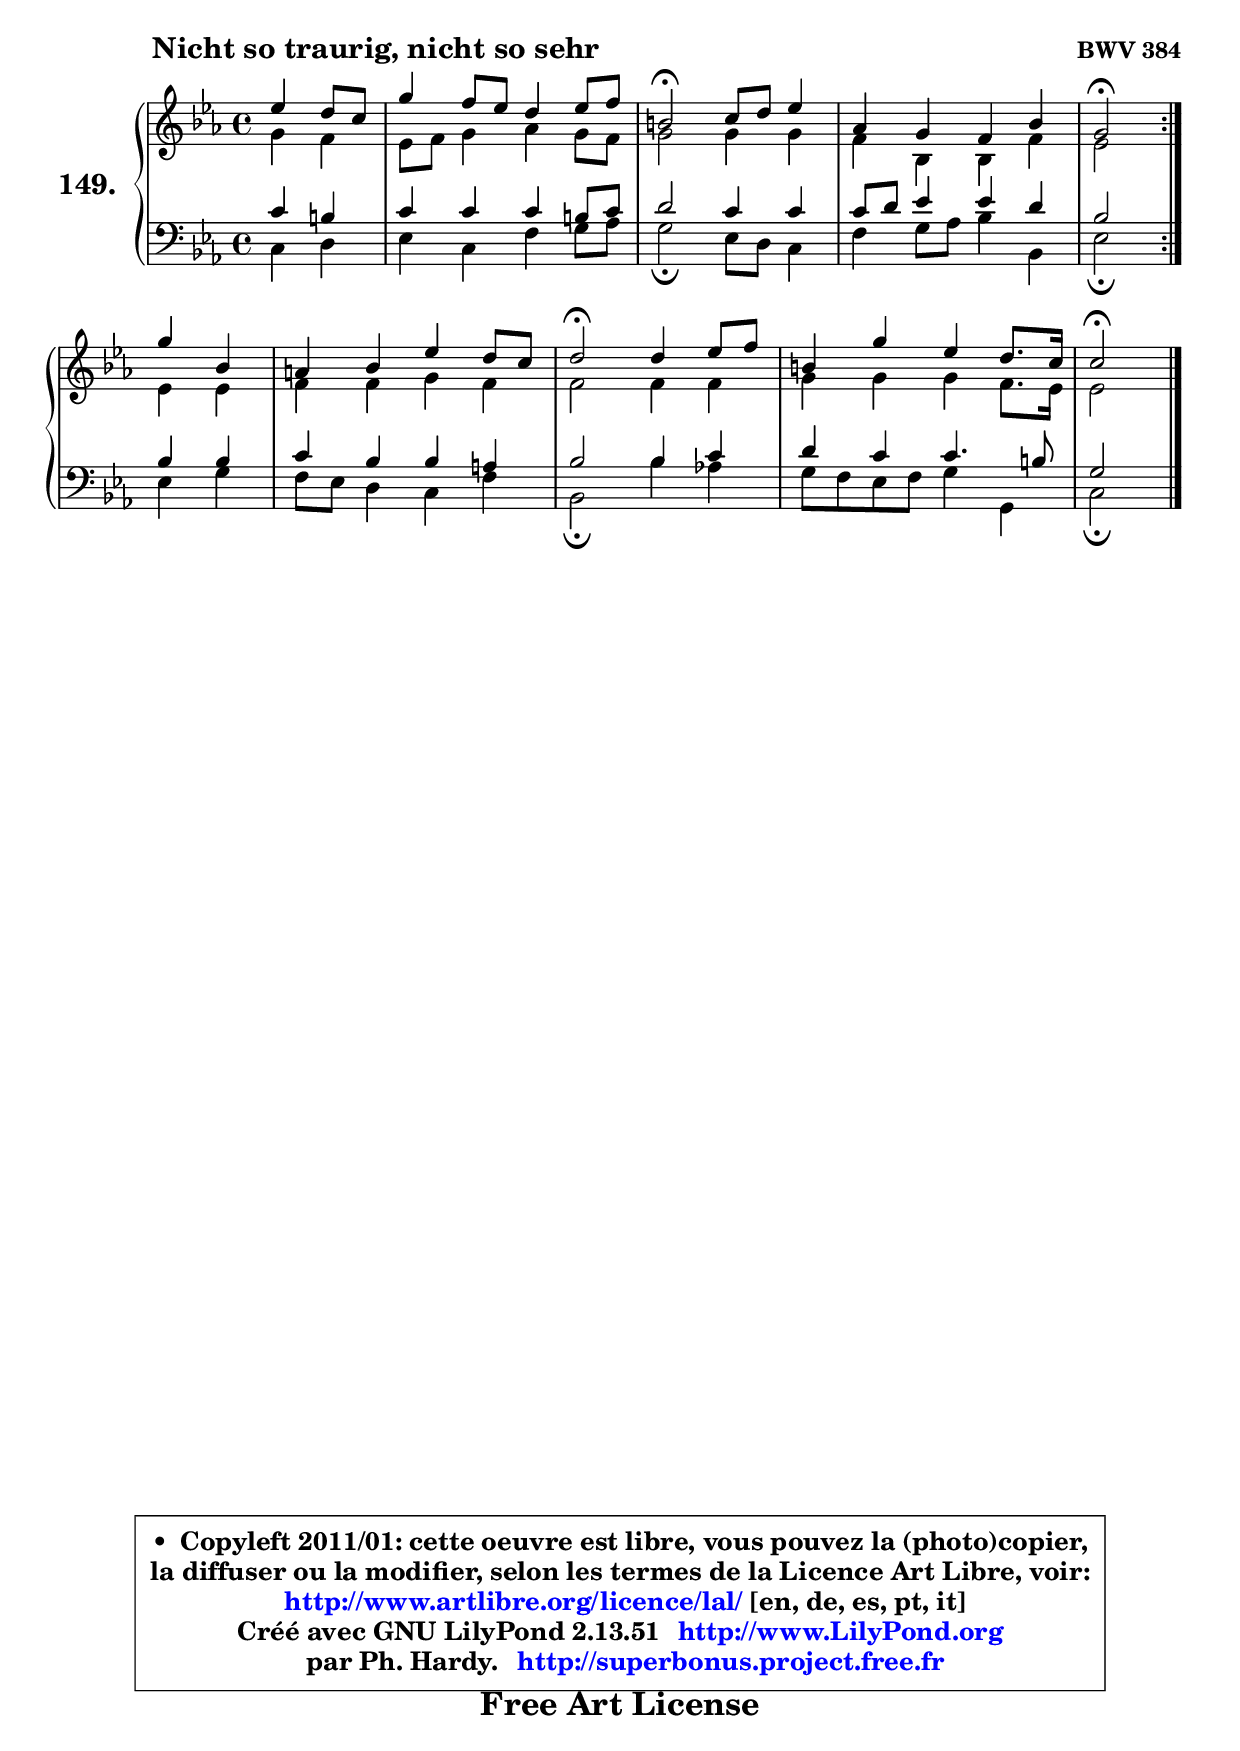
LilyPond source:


\version "2.13.51"

    \paper {
%	system-system-spacing #'padding = #0.1
%	score-system-spacing #'padding = #0.1
%	ragged-bottom = ##f
%	ragged-last-bottom = ##f
	}

    \header {
      opus = \markup { \bold "BWV 384" }
      piece = \markup { \hspace #9 \fontsize #2 \bold "Nicht so traurig, nicht so sehr" }
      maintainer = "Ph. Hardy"
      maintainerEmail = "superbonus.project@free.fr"
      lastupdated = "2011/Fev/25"
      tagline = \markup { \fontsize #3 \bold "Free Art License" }
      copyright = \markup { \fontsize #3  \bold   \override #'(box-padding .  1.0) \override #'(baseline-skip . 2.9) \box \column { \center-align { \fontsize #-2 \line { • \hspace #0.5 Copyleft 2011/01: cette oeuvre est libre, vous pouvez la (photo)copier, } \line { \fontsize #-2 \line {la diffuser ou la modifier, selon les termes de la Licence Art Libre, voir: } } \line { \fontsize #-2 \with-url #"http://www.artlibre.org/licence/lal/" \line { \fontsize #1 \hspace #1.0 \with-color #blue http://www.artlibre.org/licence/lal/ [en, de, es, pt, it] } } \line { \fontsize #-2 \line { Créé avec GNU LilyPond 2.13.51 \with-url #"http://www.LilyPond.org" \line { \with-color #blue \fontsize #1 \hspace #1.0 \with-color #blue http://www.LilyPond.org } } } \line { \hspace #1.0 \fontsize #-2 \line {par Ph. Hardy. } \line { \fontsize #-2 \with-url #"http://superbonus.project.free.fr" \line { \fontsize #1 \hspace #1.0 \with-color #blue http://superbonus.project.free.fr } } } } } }

	  }

  guidemidi = {
	\repeat volta 2 {
        r2 |
        R1 |
        \tempo 4 = 34 r2 \tempo 4 = 78 r2 |
        R1 |
        \tempo 4 = 34 r2 \tempo 4 = 78 } %fin du repeat
        r2 |
        R1 |
        \tempo 4 = 34 r2 \tempo 4 = 78 r2 |
        R1 |
        \tempo 4 = 34 r2 
	}

  upper = {
	\time 4/4
	\key c \minor
	\clef treble
	\partial 2
	\voiceOne
	<< { 
	% SOPRANO
	\set Voice.midiInstrument = "acoustic grand"
	\relative c'' {
	\repeat volta 2 {
        es4 d8 c |
        g'4 f8 es d4 es8 f |
        b,2\fermata c8 d es4 |
        aes,4 g f bes |
        g2\fermata } %fin du repeat
        g'4 bes, |
        a4 bes es d8 c |
        d2\fermata d4 es8 f |
        b,4 g' es d8. c16 |
        c2\fermata
        \bar "|."
	} % fin de relative
	}

	\context Voice="1" { \voiceTwo 
	% ALTO
	\set Voice.midiInstrument = "acoustic grand"
	\relative c'' {
	\repeat volta 2 {
        g4 f |
        es8 f g4 aes g8 f |
        g2 g4 g |
        f4 bes, bes f' |
        es2 } %fin du repeat
        es4 es |
        f4 f g f |
        f2 f4 f |
        g4 g g f8. es16 |
        es2
        \bar "|."
	} % fin de relative
	\oneVoice
	} >>
	}

    lower = {
	\time 4/4
	\key c \minor
	\clef bass
	\partial 2
	\voiceOne
	<< { 
	% TENOR
	\set Voice.midiInstrument = "acoustic grand"
	\relative c' {
	\repeat volta 2 {
        c4 b |
        c4 c c b8 c |
        d2 c4 c |
        c8 d es4 es d |
        bes2 } %fin du repeat
        bes4 bes |
        c4 bes bes a |
        bes2 bes4 c |
        d4 c c4. b8 |
        g2
        \bar "|."
	} % fin de relative
	}
	\context Voice="1" { \voiceTwo 
	% BASS
	\set Voice.midiInstrument = "acoustic grand"
	\relative c {
	\repeat volta 2 {
        c4 d |
        es4 c f g8 aes |
        g2\fermata es8 d c4 |
        f4 g8 aes bes4 bes, |
        es2\fermata } %fin du repeat
        es4 g |
        f8 es d4 c f |
        bes,2\fermata bes'4 aes! |
        g8 f es f g4 g, |
        c2\fermata
        \bar "|."
	} % fin de relative
	\oneVoice
	} >>
	}


    \score { 

	\new PianoStaff <<
	\set PianoStaff.instrumentName = \markup { \bold \huge "149." }
	\new Staff = "upper" \upper
	\new Staff = "lower" \lower
	>>

    \layout {
%	ragged-last = ##f
	   }

         } % fin de score

  \score {
    \unfoldRepeats { << \guidemidi \upper \lower >> }
    \midi {
    \context {
     \Staff
      \remove "Staff_performer"
               }

     \context {
      \Voice
       \consists "Staff_performer"
                }

     \context { 
      \Score
      tempoWholesPerMinute = #(ly:make-moment 78 4)
		}
	    }
	}

